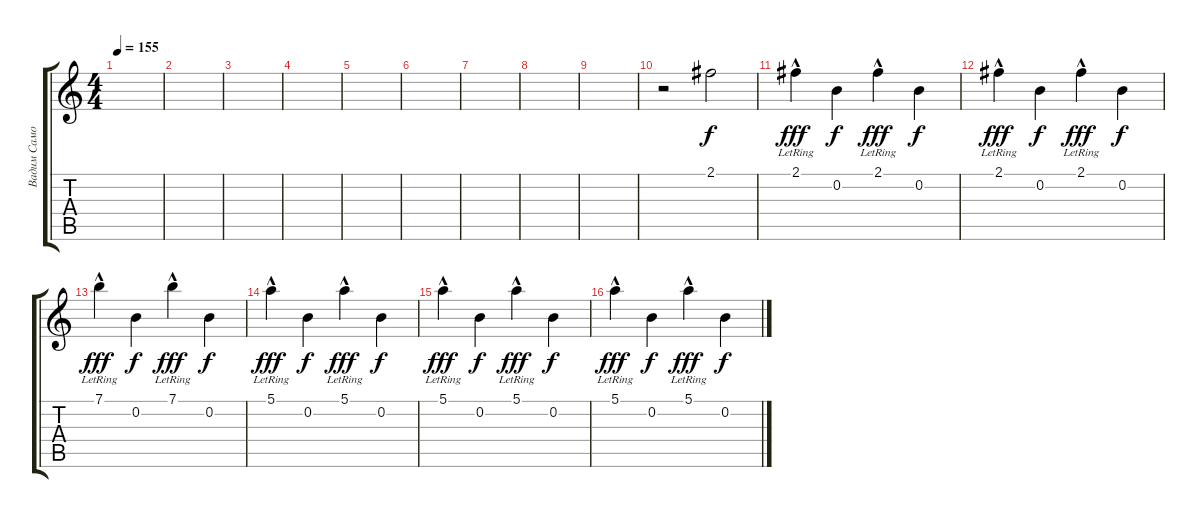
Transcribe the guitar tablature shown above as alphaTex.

\track ("Вадим Самойлов" "Вадим Само") {instrument acousticguitarsteel}
\staff {score tabs}
\tuning (E4 B3 G3 D3 A2 E2) {hide}
\ts (4 4)
\tempo 155
\clef g2
\ks c
|
|
|
|
|
|
|
|
|
r.2 2.1.2 |
2.1{hac lr}.4{dy fff} 0.2.4{dy f} 2.1{hac lr}.4{dy fff} 0.2.4{dy f} |
2.1{hac lr}.4{dy fff} 0.2.4{dy f} 2.1{hac lr}.4{dy fff} 0.2.4{dy f} |
7.1{hac lr}.4{dy fff} 0.2.4{dy f} 7.1{hac lr}.4{dy fff} 0.2.4{dy f} |
5.1{hac lr}.4{dy fff} 0.2.4{dy f} 5.1{hac lr}.4{dy fff} 0.2.4{dy f} |
5.1{hac lr}.4{dy fff} 0.2.4{dy f} 5.1{hac lr}.4{dy fff} 0.2.4{dy f} |
5.1{hac lr}.4{dy fff} 0.2.4{dy f} 5.1{hac lr}.4{dy fff} 0.2.4{dy f}
